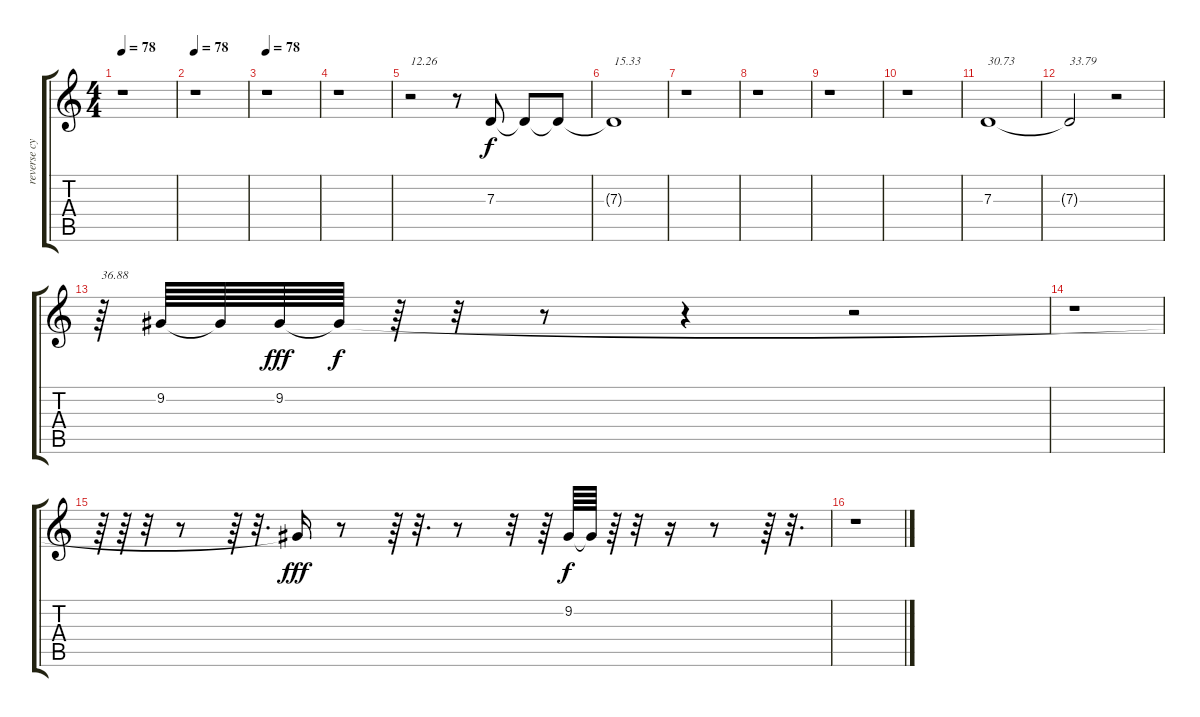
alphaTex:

\track ("reverse cymbal" "reverse cy") {instrument reversecymbal}
\staff {score tabs}
\tuning (E4 B3 G3 D3 A2 E2) {hide}
\ts (4 4)
\tempo 78
\clef g2
\ks c
r.1{dy f instrument reversecymbal} |
\tempo 78
r.1{txt " "} |
\tempo 78
r.1{txt " "} |
r.1{txt " "} |
r.2{txt "12.26"} r.8 7.3.8 7.3{t}.8 7.3{t}.8 |
7.3{t}.1{txt "15.33"} |
r.1 |
r.1 |
r.1 |
r.1 |
7.3.1{txt "30.73"} |
7.3{t}.2{txt "33.79"} r.2 |
r.64{txt "36.88" volume 12} 9.2.64 9.2{t}.64 9.2.64{dy fff volume 12} 9.2{t}.64{dy f} r.64 r.32 r.8 r.4 r.2 |
r.1{txt " "} |
r.64{txt " "} r.64 r.32 r.8{txt " "} r.64{txt " "} r.32{d} 9.2{t}.16{dy fff} r.8{txt " "} r.64{txt " "} r.32{d} r.8 r.32{txt " "} r.64{volume 12} 9.2.64{dy f} 9.2{t}.64 r.64{txt " "} r.32 r.16 r.8{txt " "} r.64{txt " "} r.32{d} |
r.1{txt " "}
